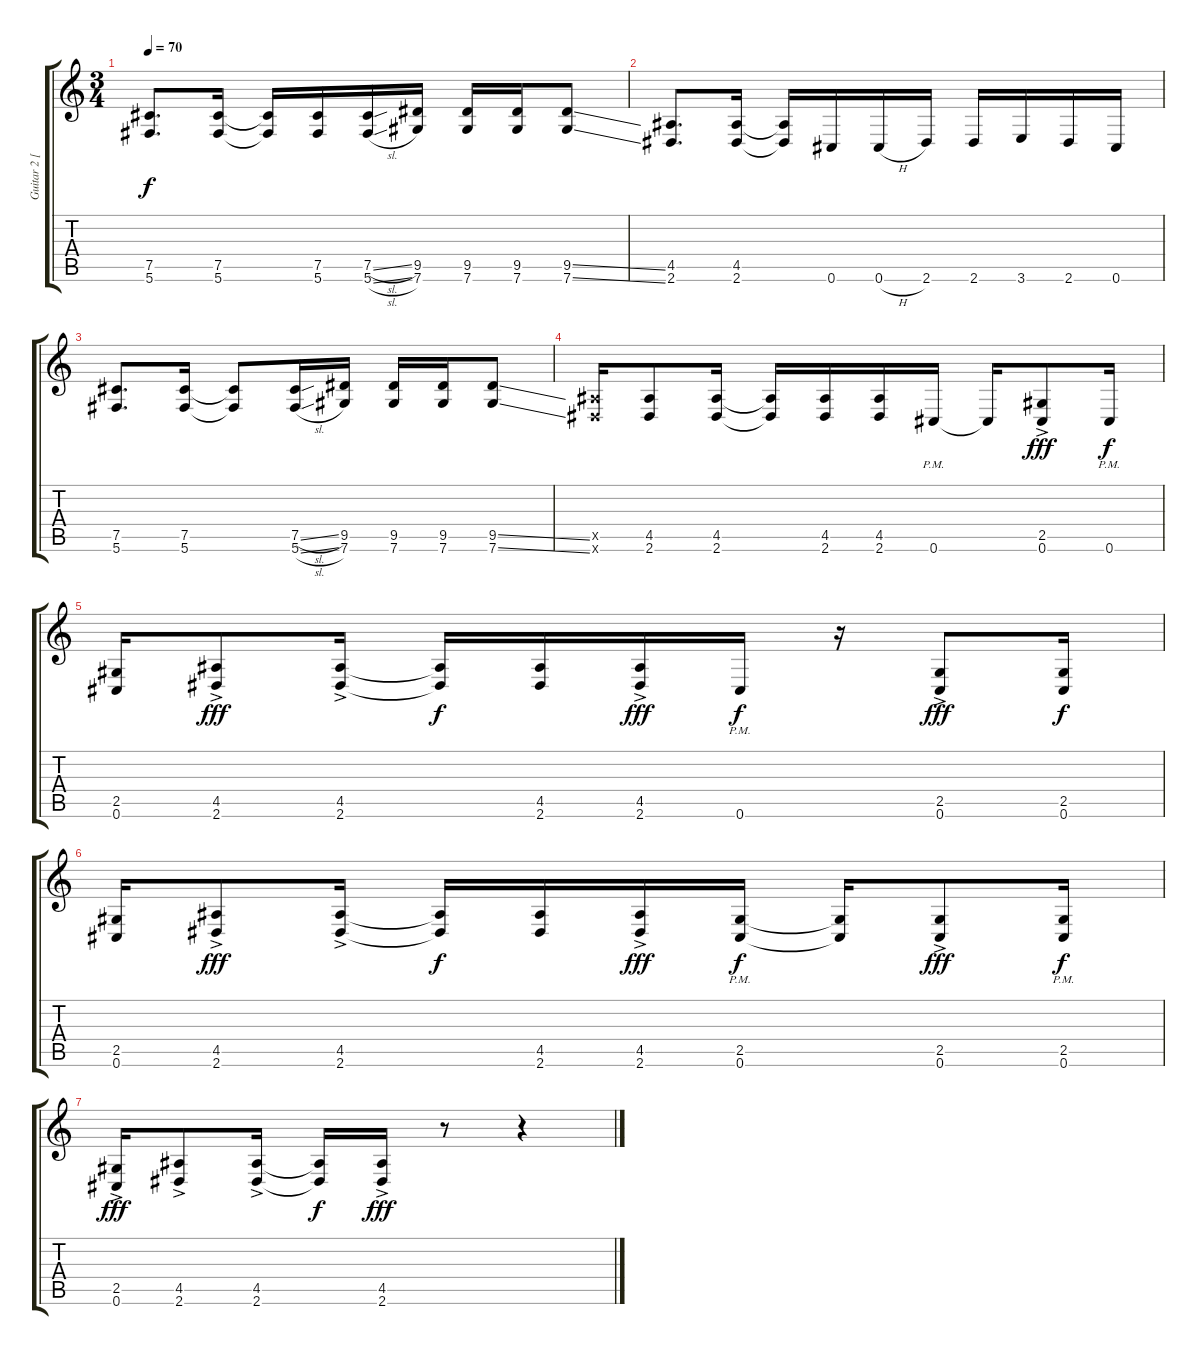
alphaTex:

\track ("Guitar 2 [Dis]" "Guitar 2 [") {instrument distortionguitar}
\staff {score tabs}
\tuning (Db4 Ab3 E3 B2 Gb2 Db2) {hide}
\ts (3 4)
\tempo 70
\clef g2
\ks c
(7.5 5.6).8{d dy f} (7.5 5.6).16 (7.5{t} 5.6{t}).16 (7.5 5.6).16 (7.5{sl} 5.6{sl}).16 (9.5 7.6).16 (9.5 7.6).16 (9.5 7.6).16 (9.5{ss} 7.6{ss}).8 |
(4.5 2.6).8{d} (4.5 2.6).16 (4.5{t} 2.6{t}).16 0.6.16 0.6{h}.16 2.6.16 2.6.16 3.6.16 2.6.16 0.6.16 |
(7.5 5.6).8{d} (7.5 5.6).16 (7.5{t} 5.6{t}).8 (7.5{sl} 5.6{sl}).16 (9.5 7.6).16 (9.5 7.6).16 (9.5 7.6).16 (9.5{ss} 7.6{ss}).8 |
(4.5{x} 2.6{x}).16 (4.5 2.6).8 (4.5 2.6).16 (4.5{t} 2.6{t}).16 (4.5 2.6).16 (4.5 2.6).16 0.6{pm}.16 0.6{t}.16 (2.5{ac} 0.6{ac}).8{dy fff} 0.6{pm}.16{dy f} |
(2.5 0.6).16 (4.5{ac} 2.6{ac}).8{dy fff} (4.5{ac} 2.6{ac}).16 (4.5{t} 2.6{t}).16{dy f} (4.5 2.6).16 (4.5{ac} 2.6{ac}).16{dy fff} 0.6{pm}.16{dy f} r.16 (2.5{ac} 0.6{ac}).8{dy fff} (2.5 0.6).16{dy f} |
(2.5 0.6).16 (4.5{ac} 2.6{ac}).8{dy fff} (4.5{ac} 2.6{ac}).16 (4.5{t} 2.6{t}).16{dy f} (4.5 2.6).16 (4.5{ac} 2.6{ac}).16{dy fff} (2.5{pm} 0.6{pm}).16{dy f} (2.5{t} 0.6{t}).16 (2.5{ac} 0.6{ac}).8{dy fff} (2.5{pm} 0.6{pm}).16{dy f} |
(2.5{ac} 0.6{ac}).16{dy fff} (4.5{ac} 2.6{ac}).8 (4.5{ac} 2.6{ac}).16 (4.5{t} 2.6{t}).16{dy f} (4.5{ac} 2.6{ac}).16{dy fff} r.8 r.4
